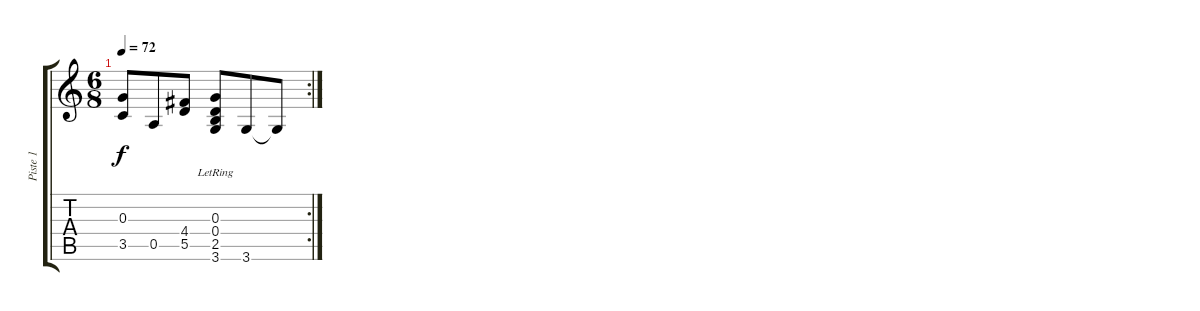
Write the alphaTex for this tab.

\track ("Piste 1" "Piste 1") {instrument acousticguitarnylon}
\staff {score tabs}
\tuning (E4 B3 G3 D3 A2 E2) {hide}
\rc 2
\ts (6 8)
\tempo 72
\clef g2
\ks c
(0.3 3.5).8{dy f} 0.5.8 (4.4 5.5).8 (0.3 0.4{lr} 2.5{lr} 3.6).8 3.6.8 3.6{t}.8
